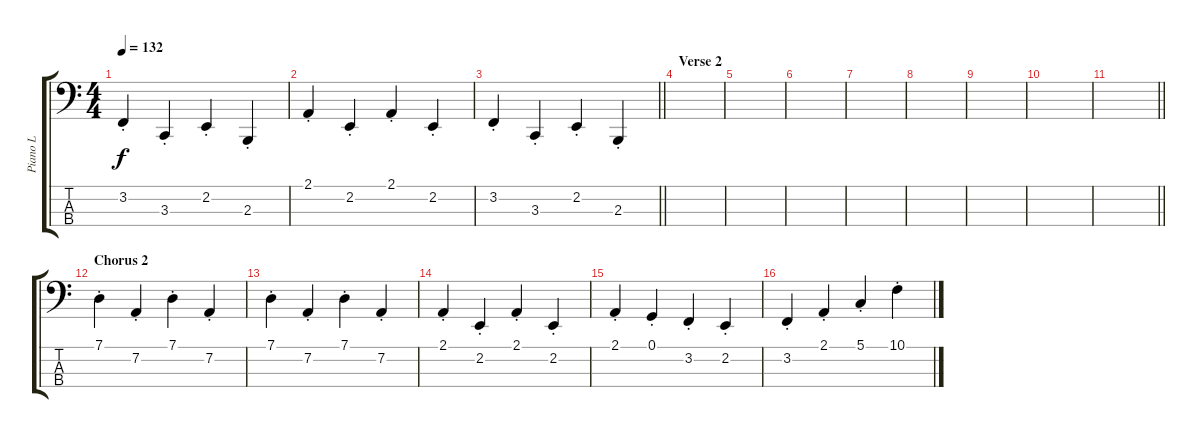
\track ("Piano L" "Piano L") {instrument acousticgrandpiano}
\staff {score tabs}
\tuning (G2 D2 A1 E1) {hide}
\ts (4 4)
\tempo 132
\clef f4
\ks c
3.2{st}.4{dy f} 3.3{st}.4 2.2{st}.4 2.3{st}.4 |
2.1{st}.4 2.2{st}.4 2.1{st}.4 2.2{st}.4 |
\barLineRight lightlight
3.2{st}.4 3.3{st}.4 2.2{st}.4 2.3{st}.4 |
\section ("" "Verse 2")
|
|
|
|
|
|
|
\barLineRight lightlight
|
\section ("" "Chorus 2")
7.1{st}.4 7.2{st}.4 7.1{st}.4 7.2{st}.4 |
7.1{st}.4 7.2{st}.4 7.1{st}.4 7.2{st}.4 |
2.1{st}.4 2.2{st}.4 2.1{st}.4 2.2{st}.4 |
2.1{st}.4 0.1{st}.4 3.2{st}.4 2.2{st}.4 |
3.2{st}.4 2.1{st}.4 5.1{st}.4 10.1{st}.4
